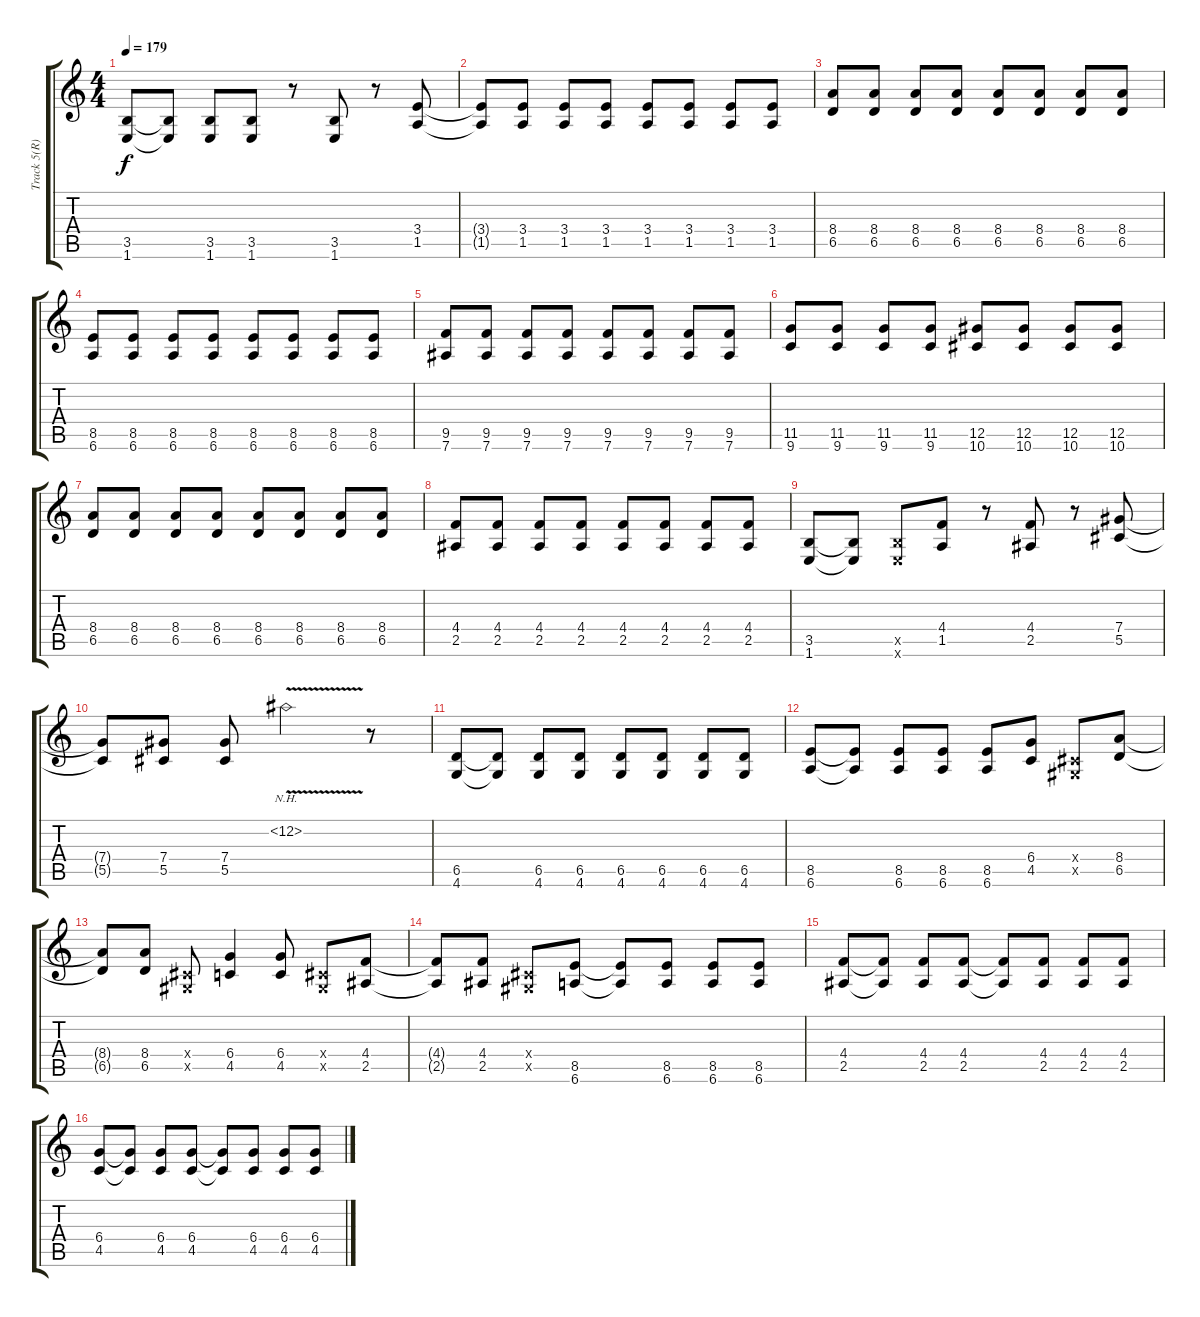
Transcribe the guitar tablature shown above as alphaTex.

\track ("Track 5(R)" "Track 5(R)") {instrument overdrivenguitar}
\staff {score tabs}
\tuning (Eb4 Bb3 Gb3 Db3 Ab2 Eb2) {hide}
\ts (4 4)
\tempo 179
\clef g2
\ks c
(3.5 1.6).8{dy f} (3.5{t} 1.6{t}).8 (3.5 1.6).8 (3.5 1.6).8 r.8 (3.5 1.6).8 r.8 (3.4 1.5).8 |
(3.4{t} 1.5{t}).8 (3.4 1.5).8 (3.4 1.5).8 (3.4 1.5).8 (3.4 1.5).8 (3.4 1.5).8 (3.4 1.5).8 (3.4 1.5).8 |
(8.4 6.5).8 (8.4 6.5).8 (8.4 6.5).8 (8.4 6.5).8 (8.4 6.5).8 (8.4 6.5).8 (8.4 6.5).8 (8.4 6.5).8 |
(8.5 6.6).8 (8.5 6.6).8 (8.5 6.6).8 (8.5 6.6).8 (8.5 6.6).8 (8.5 6.6).8 (8.5 6.6).8 (8.5 6.6).8 |
(9.5 7.6).8 (9.5 7.6).8 (9.5 7.6).8 (9.5 7.6).8 (9.5 7.6).8 (9.5 7.6).8 (9.5 7.6).8 (9.5 7.6).8 |
(11.5 9.6).8 (11.5 9.6).8 (11.5 9.6).8 (11.5 9.6).8 (12.5 10.6).8 (12.5 10.6).8 (12.5 10.6).8 (12.5 10.6).8 |
(8.4 6.5).8 (8.4 6.5).8 (8.4 6.5).8 (8.4 6.5).8 (8.4 6.5).8 (8.4 6.5).8 (8.4 6.5).8 (8.4 6.5).8 |
(4.4 2.5).8 (4.4 2.5).8 (4.4 2.5).8 (4.4 2.5).8 (4.4 2.5).8 (4.4 2.5).8 (4.4 2.5).8 (4.4 2.5).8 |
(3.5 1.6).8 (3.5{t} 1.6{t}).8 (3.5{x} 1.6{x}).8 (4.4 1.5).8 r.8 (4.4 2.5).8 r.8 (7.4 5.5).8 |
(7.4{t} 5.5{t}).8 (7.4 5.5).8 (7.4 5.5).8 11.2{nh v}.2 r.8 |
(6.5 4.6).8 (6.5{t} 4.6{t}).8 (6.5 4.6).8 (6.5 4.6).8 (6.5 4.6).8 (6.5 4.6).8 (6.5 4.6).8 (6.5 4.6).8 |
(8.5 6.6).8 (8.5{t} 6.6{t}).8 (8.5 6.6).8 (8.5 6.6).8 (8.5 6.6).8 (6.4 4.5).8 (0.4{x} 0.5{x}).8 (8.4 6.5).8 |
(8.4{t} 6.5{t}).8 (8.4 6.5).8 (0.4{x} 0.5{x}).8 (6.4 4.5).4 (6.4 4.5).8 (0.4{x} 0.5{x}).8 (4.4 2.5).8 |
(4.4{t} 2.5{t}).8 (4.4 2.5).8 (0.4{x} 0.5{x}).8 (8.5 6.6).8 (8.5{t} 6.6{t}).8 (8.5 6.6).8 (8.5 6.6).8 (8.5 6.6).8 |
(4.4 2.5).8 (4.4{t} 2.5{t}).8 (4.4 2.5).8 (4.4 2.5).8 (4.4{t} 2.5{t}).8 (4.4 2.5).8 (4.4 2.5).8 (4.4 2.5).8 |
(6.4 4.5).8 (6.4{t} 4.5{t}).8 (6.4 4.5).8 (6.4 4.5).8 (6.4{t} 4.5{t}).8 (6.4 4.5).8 (6.4 4.5).8 (6.4 4.5).8
